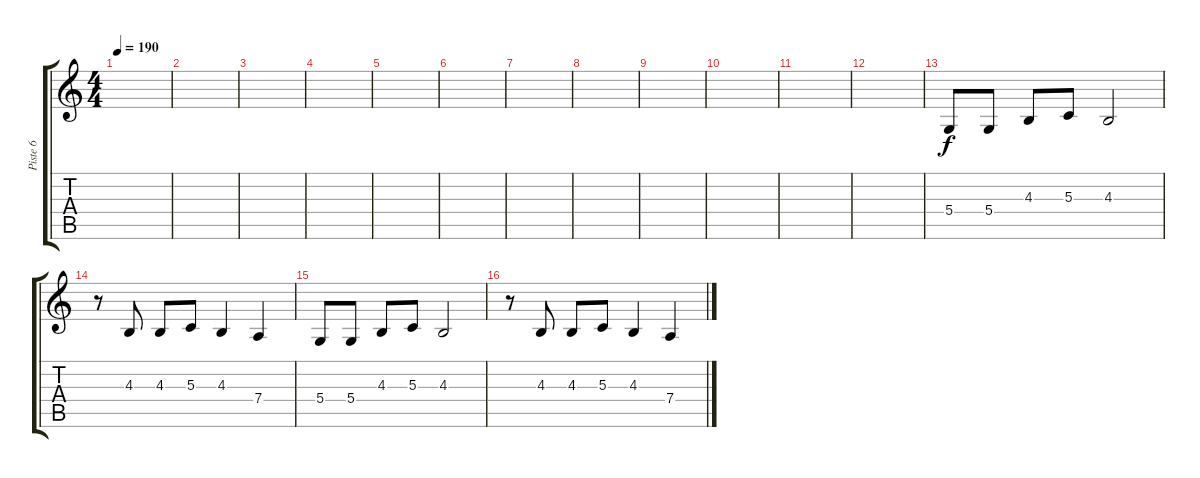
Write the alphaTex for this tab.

\track ("Piste 6" "Piste 6") {instrument altosax}
\staff {score tabs}
\tuning (E4 B3 G3 D3 A2 E2) {hide}
\ts (4 4)
\tempo 190
\clef g2
\ks c
|
|
|
|
|
|
|
|
|
|
|
|
5.4.8 5.4.8 4.3.8 5.3.8 4.3.2 |
r.8 4.3.8 4.3.8 5.3.8 4.3.4 7.4.4 |
5.4.8 5.4.8 4.3.8 5.3.8 4.3.2 |
r.8 4.3.8 4.3.8 5.3.8 4.3.4 7.4.4
